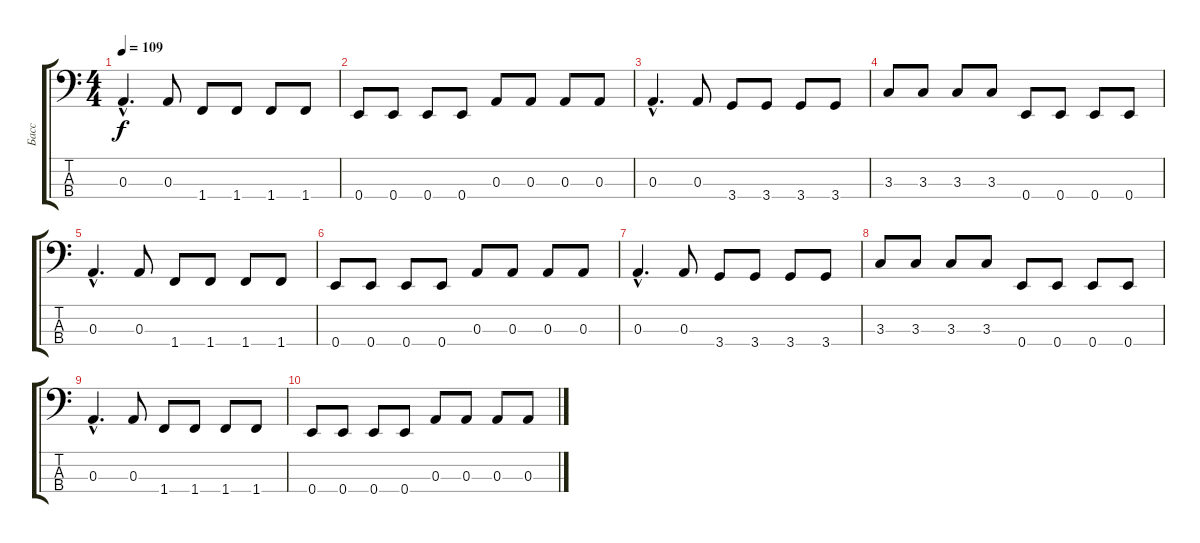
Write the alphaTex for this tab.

\track ("Басс" "Басс") {instrument electricbassfinger}
\staff {score tabs}
\tuning (G2 D2 A1 E1) {hide}
\ts (4 4)
\tempo 109
\clef f4
\ks c
0.3{hac}.4{d dy f} 0.3.8 1.4.8 1.4.8 1.4.8 1.4.8 |
0.4.8 0.4.8 0.4.8 0.4.8 0.3.8 0.3.8 0.3.8 0.3.8 |
0.3{hac}.4{d} 0.3.8 3.4.8 3.4.8 3.4.8 3.4.8 |
3.3.8 3.3.8 3.3.8 3.3.8 0.4.8 0.4.8 0.4.8 0.4.8 |
0.3{hac}.4{d} 0.3.8 1.4.8 1.4.8 1.4.8 1.4.8 |
0.4.8 0.4.8 0.4.8 0.4.8 0.3.8 0.3.8 0.3.8 0.3.8 |
0.3{hac}.4{d} 0.3.8 3.4.8 3.4.8 3.4.8 3.4.8 |
3.3.8 3.3.8 3.3.8 3.3.8 0.4.8 0.4.8 0.4.8 0.4.8 |
0.3{hac}.4{d} 0.3.8 1.4.8 1.4.8 1.4.8 1.4.8 |
0.4.8 0.4.8 0.4.8 0.4.8 0.3.8 0.3.8 0.3.8 0.3.8
